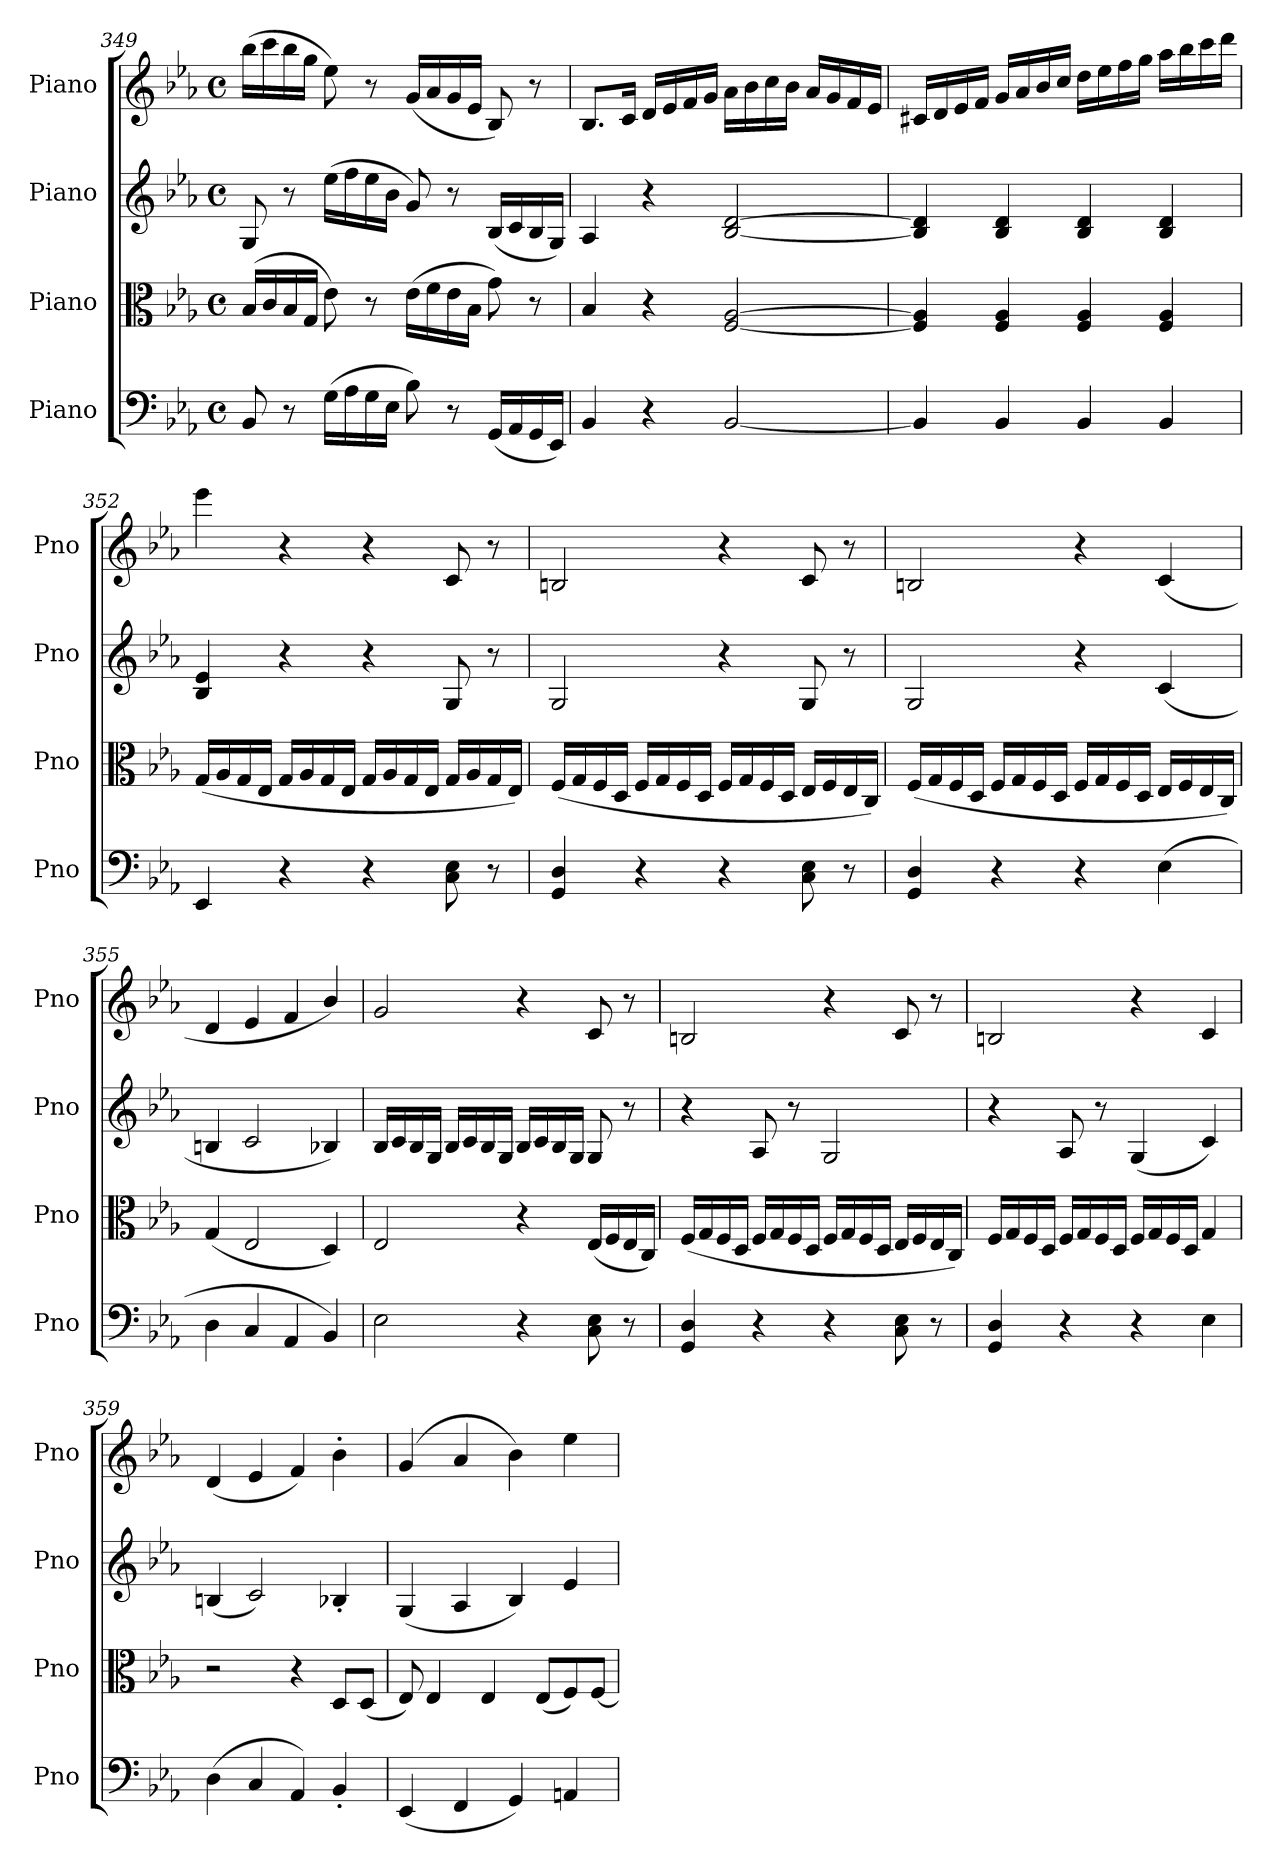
**kern	**kern	**kern	**kern
*part4	*part3	*part2	*part1
*staff4	*staff3	*staff2	*staff1
*I"Piano	*I"Piano	*I"Piano	*I"Piano
*I'Pno	*I'Pno	*I'Pno	*I'Pno
*clefF4	*clefC3	*clefG2	*clefG2
*k[b-e-a-]	*k[b-e-a-]	*k[b-e-a-]	*k[b-e-a-]
*M4/4	*M4/4	*M4/4	*M4/4
*met(c)	*met(c)	*met(c)	*met(c)
=349	=349	=349	=349
8BB-/	(16B-/LL	8G/	(16bb-\LL
.	16c/	.	16ccc\
8r	16B-/	8r	16bb-\
.	16G/JJ	.	16gg\JJ
(16G\LL	8e-\)	(16ee-\LL	8ee-\)
16A-\	.	16ff\	.
16G\	8r	16ee-\	8r
16E-\JJ	.	16b-\JJ	.
8B-\)	(16e-\LL	8g/)	(16g/LL
.	16f\	.	16a-/
8r	16e-\	8r	16g/
.	16B-\JJ	.	16e-/JJ
(16GG/LL	8g\)	(16B-/LL	8B-/)
16AA-/	.	16c/	.
16GG/	8r	16B-/	8r
16EE-/JJ)	.	16G/JJ)	.
=350	=350	=350	=350
4BB-/	4B-/	4A-/	8.B-/L
.	.	.	16c/Jk
4r	4r	4r	16d/LL
.	.	.	16e-/
.	.	.	16f/
.	.	.	16g/JJ
[2BB-/	[2F/ [2A-/	[2B-/ [2d/	16a-\LL
.	.	.	16b-\
.	.	.	16cc\
.	.	.	16b-\JJ
.	.	.	16a-/LL
.	.	.	16g/
.	.	.	16f/
.	.	.	16e-/JJ
=351	=351	=351	=351
4BB-/]	4F/] 4A-/]	4B-/] 4d/]	16c#X/LL
.	.	.	16d/
.	.	.	16e-/
.	.	.	16f/JJ
4BB-/	4F/ 4A-/	4B-/ 4d/	16g/LL
.	.	.	16a-/
.	.	.	16b-/
.	.	.	16cc/JJ
4BB-/	4F/ 4A-/	4B-/ 4d/	16dd\LL
.	.	.	16ee-\
.	.	.	16ff\
.	.	.	16gg\JJ
4BB-/	4F/ 4A-/	4B-/ 4d/	16aa-\LL
.	.	.	16bb-\
.	.	.	16ccc\
.	.	.	16ddd\JJ
!!LO:LB:g=z
=352	=352	=352	=352
4EE-/	(16G/LL	4B-/ 4e-/	4eee-\
.	16A-/	.	.
.	16G/	.	.
.	16E-/JJ	.	.
4r	16G/LL	4r	4r
.	16A-/	.	.
.	16G/	.	.
.	16E-/JJ	.	.
4r	16G/LL	4r	4r
.	16A-/	.	.
.	16G/	.	.
.	16E-/JJ	.	.
8C\ 8E-\	16G/LL	8G/	8c/
.	16A-/	.	.
8r	16G/	8r	8r
.	16E-/JJ)	.	.
=353	=353	=353	=353
4GG/ 4D/	(16F/LL	2G/	2Bn/
.	16G/	.	.
.	16F/	.	.
.	16D/JJ	.	.
4r	16F/LL	.	.
.	16G/	.	.
.	16F/	.	.
.	16D/JJ	.	.
4r	16F/LL	4r	4r
.	16G/	.	.
.	16F/	.	.
.	16D/JJ	.	.
8C\ 8E-\	16E-/LL	8G/	8c/
.	16F/	.	.
8r	16E-/	8r	8r
.	16C/JJ)	.	.
=354	=354	=354	=354
4GG/ 4D/	(16F/LL	2G/	2Bn/
.	16G/	.	.
.	16F/	.	.
.	16D/JJ	.	.
4r	16F/LL	.	.
.	16G/	.	.
.	16F/	.	.
.	16D/JJ	.	.
4r	16F/LL	4r	4r
.	16G/	.	.
.	16F/	.	.
.	16D/JJ	.	.
(4E-\	16E-/LL	(4c/	(>4c/
.	16F/	.	.
.	16E-/	.	.
.	16C/JJ)	.	.
=355	=355	=355	=355
4D\	(4G/	4Bn/	4d/
4C/	2E-/	2c/	4e-/
4AA-/	.	.	4f/
4BB-/)	4D/)	4B-X/)	4b-/)
=356	=356	=356	=356
2E-\	2E-/	16B-/LL	2g/
.	.	16c/	.
.	.	16B-/	.
.	.	16G/JJ	.
.	.	16B-/LL	.
.	.	16c/	.
.	.	16B-/	.
.	.	16G/JJ	.
4r	4r	16B-/LL	4r
.	.	16c/	.
.	.	16B-/	.
.	.	16G/JJ	.
8C\ 8E-\	(16E-/LL	8G/	8c/
.	16F/	.	.
8r	16E-/	8r	8r
.	16C/JJ)	.	.
!!LO:LB:g=z
=357	=357	=357	=357
4GG/ 4D/	(16F/LL	4r	2Bn/
.	16G/	.	.
.	16F/	.	.
.	16D/JJ	.	.
4r	16F/LL	8A-/	.
.	16G/	.	.
.	16F/	8r	.
.	16D/JJ	.	.
4r	16F/LL	2G/	4r
.	16G/	.	.
.	16F/	.	.
.	16D/JJ	.	.
8C\ 8E-\	16E-/LL	.	8c/
.	16F/	.	.
8r	16E-/	.	8r
.	16C/JJ)	.	.
=358	=358	=358	=358
4GG/ 4D/	16F/LL	4r	2Bn/
.	16G/	.	.
.	16F/	.	.
.	16D/JJ	.	.
4r	16F/LL	8A-/	.
.	16G/	.	.
.	16F/	8r	.
.	16D/JJ	.	.
4r	16F/LL	(4G/	4r
.	16G/	.	.
.	16F/	.	.
.	16D/JJ	.	.
4E-\	4G/	4c/)	4c/
=359	=359	=359	=359
(4D\	2r	(4Bn/	(4d/
4C/	.	2c/)	4e-/
4AA-/)	4r	.	4f/)
4BB-'/	8D/L	4B-X'/	4b-'\
.	(8D/J	.	.
=360	=360	=360	=360
(4EE-/	8E-/)	(4G/	(4g/
.	4E-/	.	.
4FF/	.	4A-/	4a-/
.	4E-/	.	.
4GG/)	.	4B-/)	4b-\)
.	(8E-/L	.	.
4AAn/	8F/)	4e-/	4ee-\
.	[8F/J	.	.
=	=	=	=
*-	*-	*-	*-
